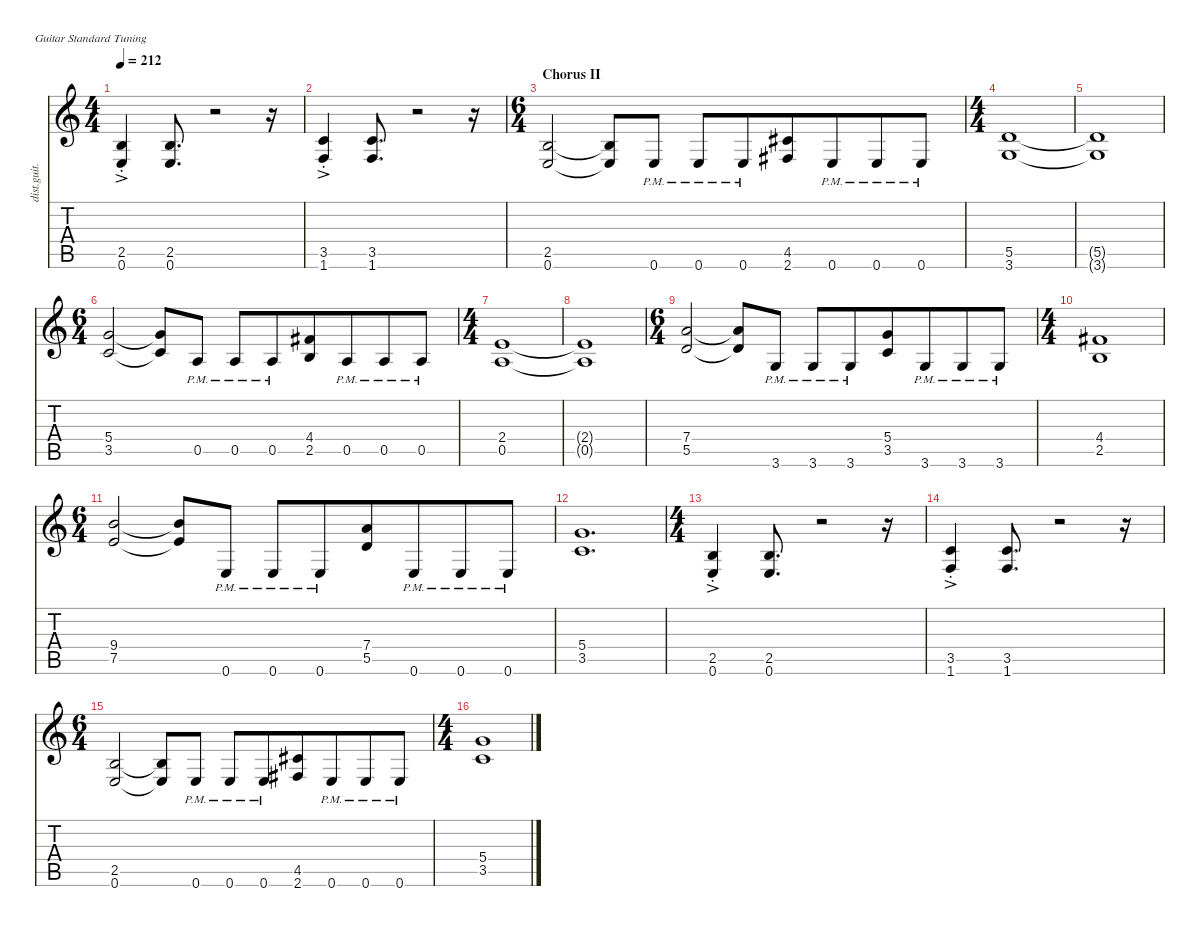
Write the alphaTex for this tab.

\defaultSystemsLayout 4
\hideDynamics
\bracketExtendMode nobrackets
\track ("Rhythm Guitar (Kirk)" "dist.guit.") {instrument distortionguitar}
\staff {score tabs}
\tuning (E4 B3 G3 D3 A2 E2)
\ts (4 4)
\tempo 212
\clef g2
\ks c
(2.5{ac st} 0.6{ac st}).4{dy mp} (2.5 0.6).8{d dy mf} r.2 r.16 |
(3.5{ac st} 1.6{ac st}).4{dy mp} (3.5 1.6).8{d dy mf} r.2 r.16 |
\ts (6 4)
\beaming (8 2 2 2 6)
\section ("" "Chorus II")
(2.5 0.6).2{dy f} (2.5{t} 0.6{t}).8 0.6{pm}.8 0.6{pm}.8 0.6{pm}.8 (4.5{acc #} 2.6{acc #}).8 0.6{pm}.8 0.6{pm}.8 0.6{pm}.8 |
\ts (4 4)
\beaming (8 2 2 2 2)
(5.5 3.6).1 |
(5.5{t} 3.6{t}).1 |
\ts (6 4)
\beaming (8 2 2 2 6)
(5.4 3.5).2 (5.4{t} 3.5{t}).8 0.5{pm}.8 0.5{pm}.8 0.5{pm}.8 (4.4{acc #} 2.5).8 0.5{pm}.8 0.5{pm}.8 0.5{pm}.8 |
\ts (4 4)
\beaming (8 2 2 2 2)
(2.4 0.5).1 |
(2.4{t} 0.5{t}).1 |
\ts (6 4)
\beaming (8 2 2 2 6)
(7.4 5.5).2 (7.4{t} 5.5{t}).8 3.6{pm}.8 3.6{pm}.8 3.6{pm}.8 (5.4 3.5).8 3.6{pm}.8 3.6{pm}.8 3.6{pm}.8 |
\ts (4 4)
\beaming (8 2 2 2 2)
(4.4{acc #} 2.5).1 |
\ts (6 4)
\beaming (8 2 2 2 6)
(9.4 7.5).2 (9.4{t} 7.5{t}).8 0.6{pm}.8 0.6{pm}.8 0.6{pm}.8 (7.4 5.5).8 0.6{pm}.8 0.6{pm}.8 0.6{pm}.8 |
(5.4 3.5).1{d} |
\ts (4 4)
\beaming (8 2 2 2 2)
(2.5{ac st} 0.6{ac st}).4{dy mp} (2.5 0.6).8{d dy mf} r.2 r.16 |
(3.5{ac st} 1.6{ac st}).4{dy mp} (3.5 1.6).8{d dy mf} r.2 r.16 |
\ts (6 4)
\beaming (8 2 2 2 6)
(2.5 0.6).2{dy f} (2.5{t} 0.6{t}).8 0.6{pm}.8 0.6{pm}.8 0.6{pm}.8 (4.5{acc #} 2.6{acc #}).8 0.6{pm}.8 0.6{pm}.8 0.6{pm}.8 |
\ts (4 4)
\beaming (8 2 2 2 2)
(5.4 3.5).1
